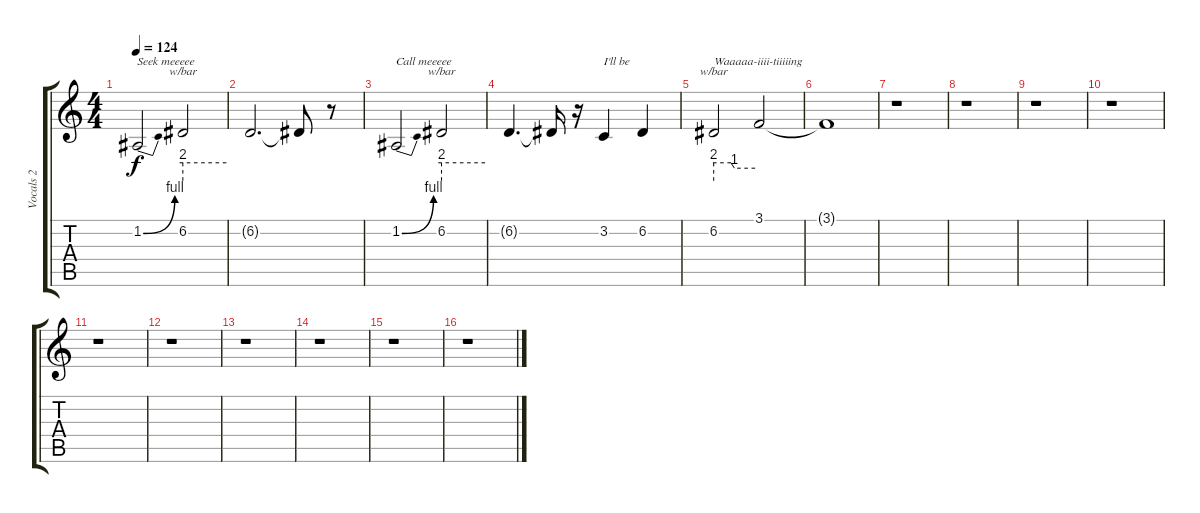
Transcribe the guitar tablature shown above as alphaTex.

\track ("Vocals 2" "Vocals 2") {instrument oboe}
\staff {score tabs}
\tuning (D4 A3 F3 C3 G2 C2) {hide}
\ts (4 4)
\tempo 124
\clef g2
\ks c
1.2{be (bend 0 0 60 4)}.2{txt "Seek meeeee" dy f} 6.2.2{tbe (custom default 0 0 0 8 60 8)} |
6.2{t}.2{d} 6.2{t}.8 r.8 |
1.2{be (bend 0 0 60 4)}.2{txt "Call meeeee"} 6.2.2{tbe (custom default 0 0 0 8 60 8)} |
6.2{t}.4{d} 6.2{t}.16 r.16 3.2.4{txt "I'll be"} 6.2.4 |
6.2.2{tbe (custom default 0 0 0 8 25 8 30 4 60 4) txt "Waaaaa-iiii-tiiiiing"} 3.1.2 |
3.1{t}.1 |
r.1 |
r.1 |
r.1 |
r.1 |
r.1 |
r.1 |
r.1 |
r.1 |
r.1 |
r.1
